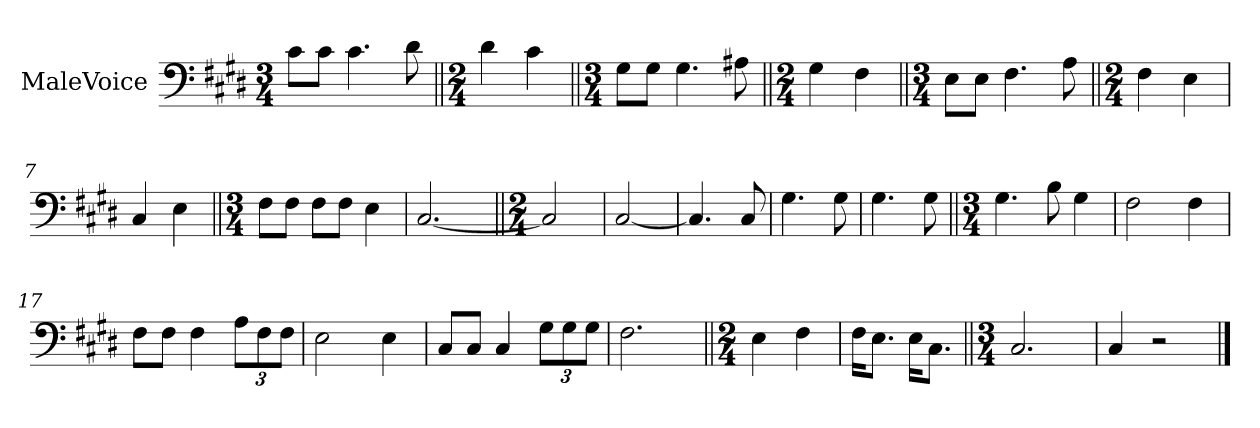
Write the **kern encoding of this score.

**kern
*part1
*staff1
*I"MaleVoice
*clefF4
*k[f#c#g#d#]
*M3/4
*MM108
=1
8c#\L
8c#\J
4.c#
8d#
=2||
*M2/4
4d#
4c#
=3||
*M3/4
8G#\L
8G#\J
4.G#
8A#X
=4||
*M2/4
4G#
4F#
=5||
*M3/4
8E\L
8E\J
4.F#
8A
=6||
*M2/4
4F#
4E
=7
4C#
4E
=8||
*M3/4
8F#\L
8F#\J
8F#\L
8F#\J
4E
=9
[2.C#
=10||
*M2/4
2C#]
=11
[2C#
=12
4.C#]
8C#
=13
4.G#
8G#
=14
4.G#
8G#
=15||
*M3/4
4.G#
8B
4G#
=16
2F#
4F#
=17
8F#\L
8F#\J
4F#
12A\L
12F#\
12F#\J
=18
2E
4E
=19
8C#/L
8C#/J
4C#
12G#\L
12G#\
12G#\J
=20
2.F#
=21||
*M2/4
4E
4F#
=22
16F#\KL
8.E\J
16E\KL
8.C#\J
=23||
*M3/4
2.C#
=24
4C#
2r
==
*-
